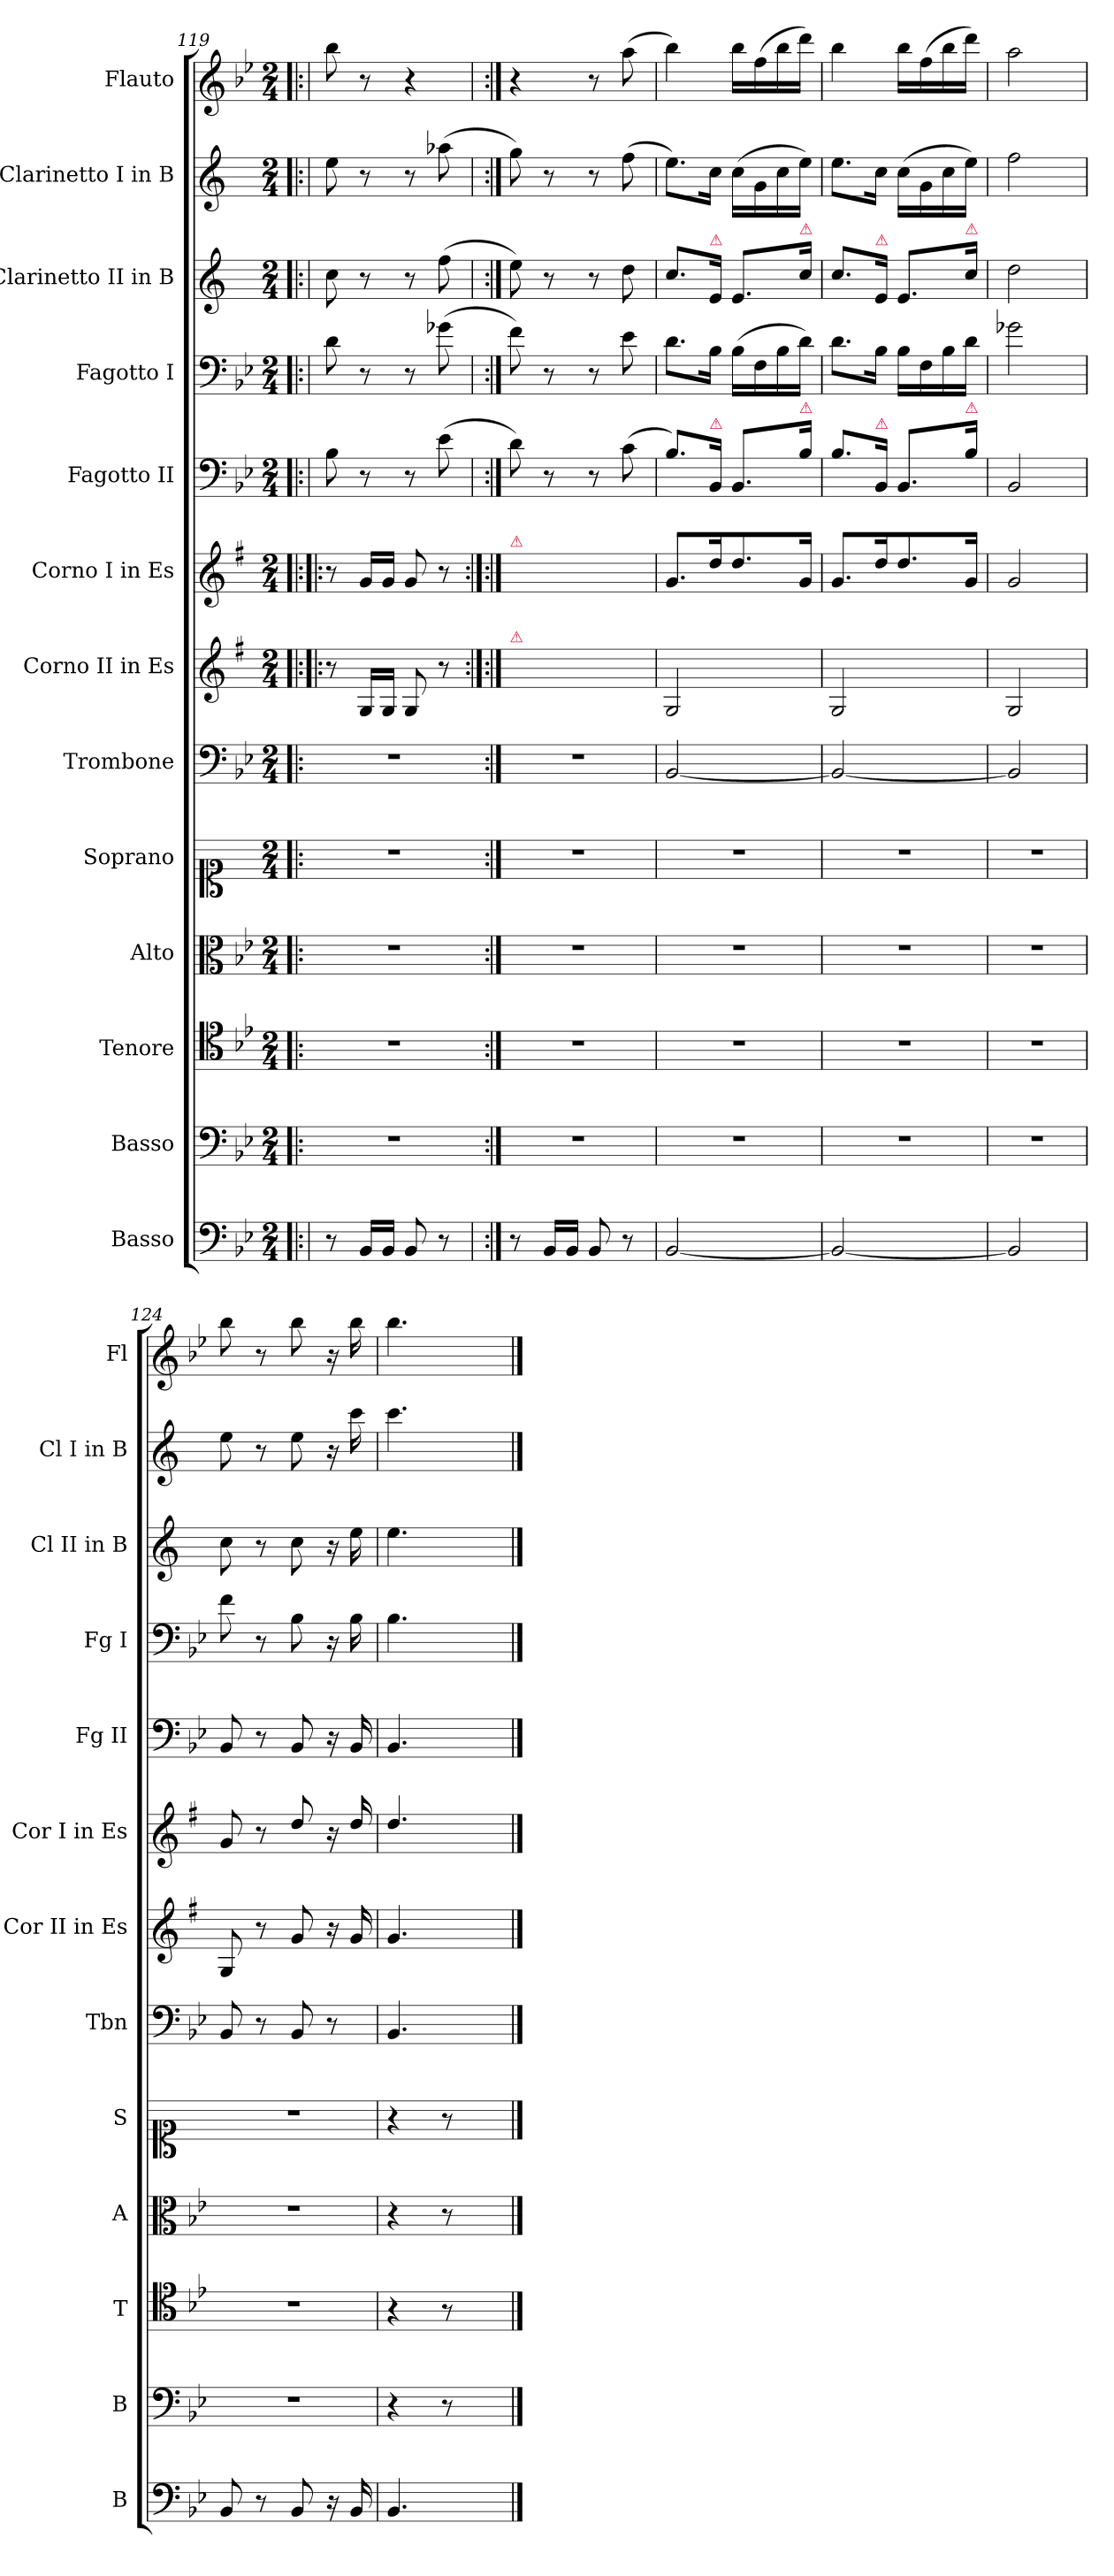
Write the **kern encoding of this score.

**kern	**kern	**kern	**kern	**kern	**kern	**kern	**kern	**kern	**kern	**kern	**kern	**kern
*part13	*part12	*part11	*part10	*part9	*part8	*part7	*part6	*part5	*part4	*part3	*part2	*part1
*staff13	*staff12	*staff11	*staff10	*staff9	*staff8	*staff7	*staff6	*staff5	*staff4	*staff3	*staff2	*staff1
*I"Basso	*I"Basso	*I"Tenore	*I"Alto	*I"Soprano	*I"Trombone	*I"Corno II in Es	*I"Corno I in Es	*I"Fagotto II	*I"Fagotto I	*I"Clarinetto II in B	*I"Clarinetto I in B	*I"Flauto
*I'B	*I'B	*I'T	*I'A	*I'S	*I'Tbn	*I'Cor II in Es	*I'Cor I in Es	*I'Fg II	*I'Fg I	*I'Cl II in B	*I'Cl I in B	*I'Fl
*clefF4	*clefF4	*clefC4	*clefC3	*clefC1	*clefF4	*clefG2	*clefG2	*clefF4	*clefF4	*clefG2	*clefG2	*clefG2
*	*	*	*	*	*	*ITrd5c9	*ITrd5c9	*	*	*ITrd1c2	*ITrd1c2	*
*k[b-e-]	*k[b-e-]	*k[b-e-]	*k[b-e-]	*	*k[b-e-]	*k[b-e-]	*k[b-e-]	*k[b-e-]	*k[b-e-]	*k[b-e-]	*k[b-e-]	*k[b-e-]
*M2/4	*M2/4	*M2/4	*M2/4	*M2/4	*M2/4	*M2/4	*M2/4	*M2/4	*M2/4	*M2/4	*M2/4	*M2/4
=119	=119	=119	=119	=119	=119	=119!|:	=119!|:	=119	=119	=119	=119	=119
8r	2r	2r	2r	2r	2r	8r	8r	8B-\	8d\	8b-\	8dd\	8bb-\
16BB-/LL	.	.	.	.	.	16BB-/LL	16B-/LL	8r	8r	8r	8r	8r
16BB-/JJ	.	.	.	.	.	16BB-/JJ	16B-/JJ	.	.	.	.	.
8BB-/	.	.	.	.	.	8BB-/	8B-/	8r	8r	8r	8r	4r
8r	.	.	.	.	.	8r	8r	(>8e-\	(>8g-X\	(>8ee-\	(>8gg-X\	.
=120	=120	=120	=120	=120	=120	=120:|!	=120:|!	=120	=120	=120	=120	=120
!	!	!	!	!	!	!	!LO:TX:a:color=crimson:t=⚠	!	!	!	!	!
!	!	!	!	!	!	!LO:TX:a:color=crimson:t=⚠	!	!	!	!	!	!
8r	2r	2r	2r	2r	2r	2ryy	2ryy	8d\)	8f\)	8dd\)	8ff\)	4r
16BB-/LL	.	.	.	.	.	.	.	8r	8r	8r	8r	.
16BB-/JJ	.	.	.	.	.	.	.	.	.	.	.	.
8BB-/	.	.	.	.	.	.	.	8r	8r	8r	8r	8r
8r	.	.	.	.	.	.	.	(>8c\	8e-\	8cc\	(>8ee-\	(>8aa\
=121	=121	=121	=121	=121	=121	=121	=121	=121	=121	=121	=121	=121
[2BB-/	2r	2r	2r	2r	[2BB-/	2BB-/	8.B-/L	8.B-\L)	8.d\L	8.b-\L	8.dd\L)	4bb-\)
!	!	!	!	!	!	!	!	!	!	!LO:TX:a:color=crimson:t=⚠	!	!
!	!	!	!	!	!	!	!	!LO:TX:a:color=crimson:t=⚠	!	!	!	!
.	.	.	.	.	.	.	16f/K	16BB-/Jk	16B-\Jk	16d/Jk	16b-\Jk	.
.	.	.	.	.	.	.	8.f/	8.BB-/L	(>16B-\LL	8.d/L	(>16b-\LL	16bb-\LL
.	.	.	.	.	.	.	.	.	16F\	.	16f/	(>16ff\
.	.	.	.	.	.	.	.	.	16B-\	.	16b-\	16bb-\
!	!	!	!	!	!	!	!	!	!	!LO:TX:a:color=crimson:t=⚠	!	!
!	!	!	!	!	!	!	!	!LO:TX:a:color=crimson:t=⚠	!	!	!	!
.	.	.	.	.	.	.	16B-/Jk	16B-\Jk	16d\JJ)	16b-\Jk	16dd\JJ)	16ddd\JJ)
=122	=122	=122	=122	=122	=122	=122	=122	=122	=122	=122	=122	=122
2BB-/_	2r	2r	2r	2r	2BB-/_	2BB-/	8.B-/L	8.B-\L	8.d\L	8.b-\L	8.dd\L	4bb-\
!	!	!	!	!	!	!	!	!	!	!LO:TX:a:color=crimson:t=⚠	!	!
!	!	!	!	!	!	!	!	!LO:TX:a:color=crimson:t=⚠	!	!	!	!
.	.	.	.	.	.	.	16f/K	16BB-/Jk	16B-\Jk	16d/Jk	16b-\Jk	.
.	.	.	.	.	.	.	8.f/	8.BB-/L	16B-\LL	8.d/L	(>16b-\LL	16bb-\LL
.	.	.	.	.	.	.	.	.	16F\	.	16f/	(>16ff\
.	.	.	.	.	.	.	.	.	16B-\	.	16b-\	16bb-\
!	!	!	!	!	!	!	!	!	!	!LO:TX:a:color=crimson:t=⚠	!	!
!	!	!	!	!	!	!	!	!LO:TX:a:color=crimson:t=⚠	!	!	!	!
.	.	.	.	.	.	.	16B-/Jk	16B-\Jk	16d\JJ	16b-\Jk	16dd\JJ)	16ddd\JJ)
=123	=123	=123	=123	=123	=123	=123	=123	=123	=123	=123	=123	=123
2BB-/]	2r	2r	2r	2r	2BB-/]	2BB-/	2B-/	2BB-/	2g-X\	2cc\	2ee-\	2aa\
=124	=124	=124	=124	=124	=124	=124	=124	=124	=124	=124	=124	=124
8BB-/	2r	2r	2r	2r	8BB-/	8BB-/	8B-/	8BB-/	8f\	8b-\	8dd\	8bb-\
8r	.	.	.	.	8r	8r	8r	8r	8r	8r	8r	8r
8BB-/	.	.	.	.	8BB-/	8B-/	8f/	8BB-/	8B-\	8b-\	8dd\	8bb-\
16r	.	.	.	.	8r	16r	16r	16r	16r	16r	16r	16r
16BB-/	.	.	.	.	.	16B-/	16f/	16BB-/	16B-\	16dd\	16bb-\	16bb-\
=125	=125	=125	=125	=125	=125	=125	=125	=125	=125	=125	=125	=125
4.BB-/	4r	4r	4r	4r	4.BB-/	4.B-/	4.f/	4.BB-/	4.B-\	4.dd\	4.bb-\	4.bb-\
.	8r	8r	8r	8r	.	.	.	.	.	.	.	.
8ryy	8ryy	8ryy	8ryy	8ryy	8ryy	8ryy	8ryy	8ryy	8ryy	8ryy	8ryy	8ryy
==	==	==	==	==	==	==	==	==	==	==	==	==
*-	*-	*-	*-	*-	*-	*-	*-	*-	*-	*-	*-	*-
